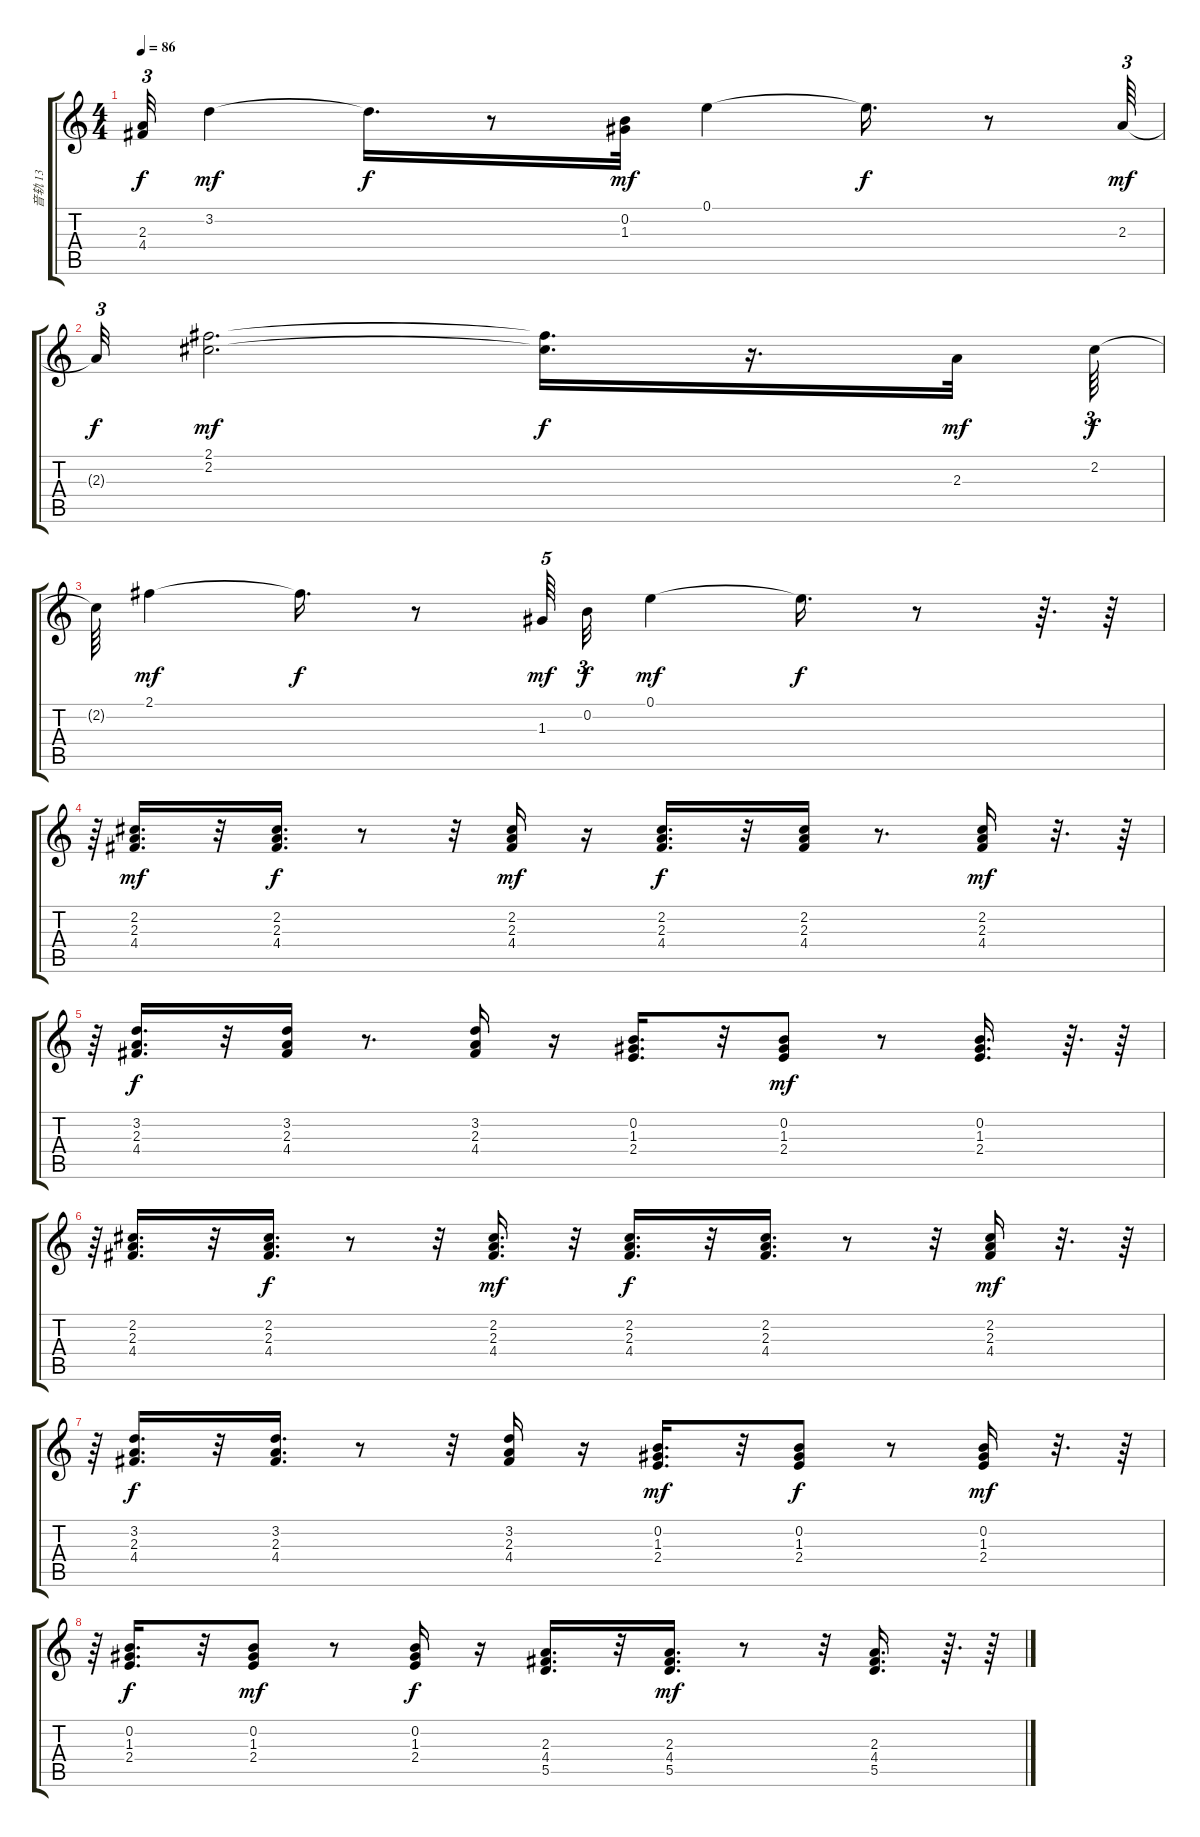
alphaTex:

\track ("音轨 13" "音轨 13") {instrument acousticguitarsteel}
\staff {score tabs}
\tuning (E4 B3 G3 D3 A2 E2) {hide}
\ts (4 4)
\tempo 86
\clef g2
\ks c
(2.3{t} 4.4{t}).32{tu (3 2) dy f} 3.2.4{dy mf} 3.2{t}.16{d dy f} r.8 (0.2 1.3).32{dy mf} 0.1.4 0.1{t}.16{d dy f} r.8 2.3.64{tu (3 2) dy mf} |
2.3{t}.32{tu (3 2) dy f} (2.1 2.2).2{d dy mf} (2.1{t} 2.2{t}).16{d dy f} r.16{d} 2.3.32{dy mf} 2.2.64{tu (3 2) dy f} |
2.2{t}.64 2.1.4{dy mf} 2.1{t}.16{d dy f} r.8 1.3.64{tu (5 4) dy mf} 0.2.32{tu (3 2) dy f} 0.1.4{dy mf} 0.1{t}.16{d dy f} r.8 r.64{d} r.64 |
r.64 (2.2 2.3 4.4).16{d dy mf} r.32 (2.2 2.3 4.4).16{d dy f} r.8 r.32 (2.2 2.3 4.4).16{dy mf} r.16 (2.2 2.3 4.4).16{d dy f} r.32 (2.2 2.3 4.4).16 r.8{d} (2.2 2.3 4.4).16{dy mf} r.32{d} r.64 |
r.64 (3.2 2.3 4.4).16{d dy f} r.32 (3.2 2.3 4.4).16 r.8{d} (3.2 2.3 4.4).16 r.16 (0.2 1.3 2.4).16{d} r.32 (0.2 1.3 2.4).8{dy mf} r.8 (0.2 1.3 2.4).16{d} r.64{d} r.64 |
r.64 (2.2 2.3 4.4).16{d} r.32 (2.2 2.3 4.4).16{d dy f} r.8 r.32 (2.2 2.3 4.4).16{d dy mf} r.32 (2.2 2.3 4.4).16{d dy f} r.32 (2.2 2.3 4.4).16{d} r.8 r.32 (2.2 2.3 4.4).16{dy mf} r.32{d} r.64 |
r.64 (3.2 2.3 4.4).16{d dy f} r.32 (3.2 2.3 4.4).16{d} r.8 r.32 (3.2 2.3 4.4).16 r.16 (0.2 1.3 2.4).16{d dy mf} r.32 (0.2 1.3 2.4).8{dy f} r.8 (0.2 1.3 2.4).16{dy mf} r.32{d} r.64 |
r.64 (0.2 1.3 2.4).16{d dy f} r.32 (0.2 1.3 2.4).8{dy mf} r.8 (0.2 1.3 2.4).16{dy f} r.16 (2.3 4.4 5.5).16{d} r.32 (2.3 4.4 5.5).16{d dy mf} r.8 r.32 (2.3 4.4 5.5).16{d} r.64{d} r.64
